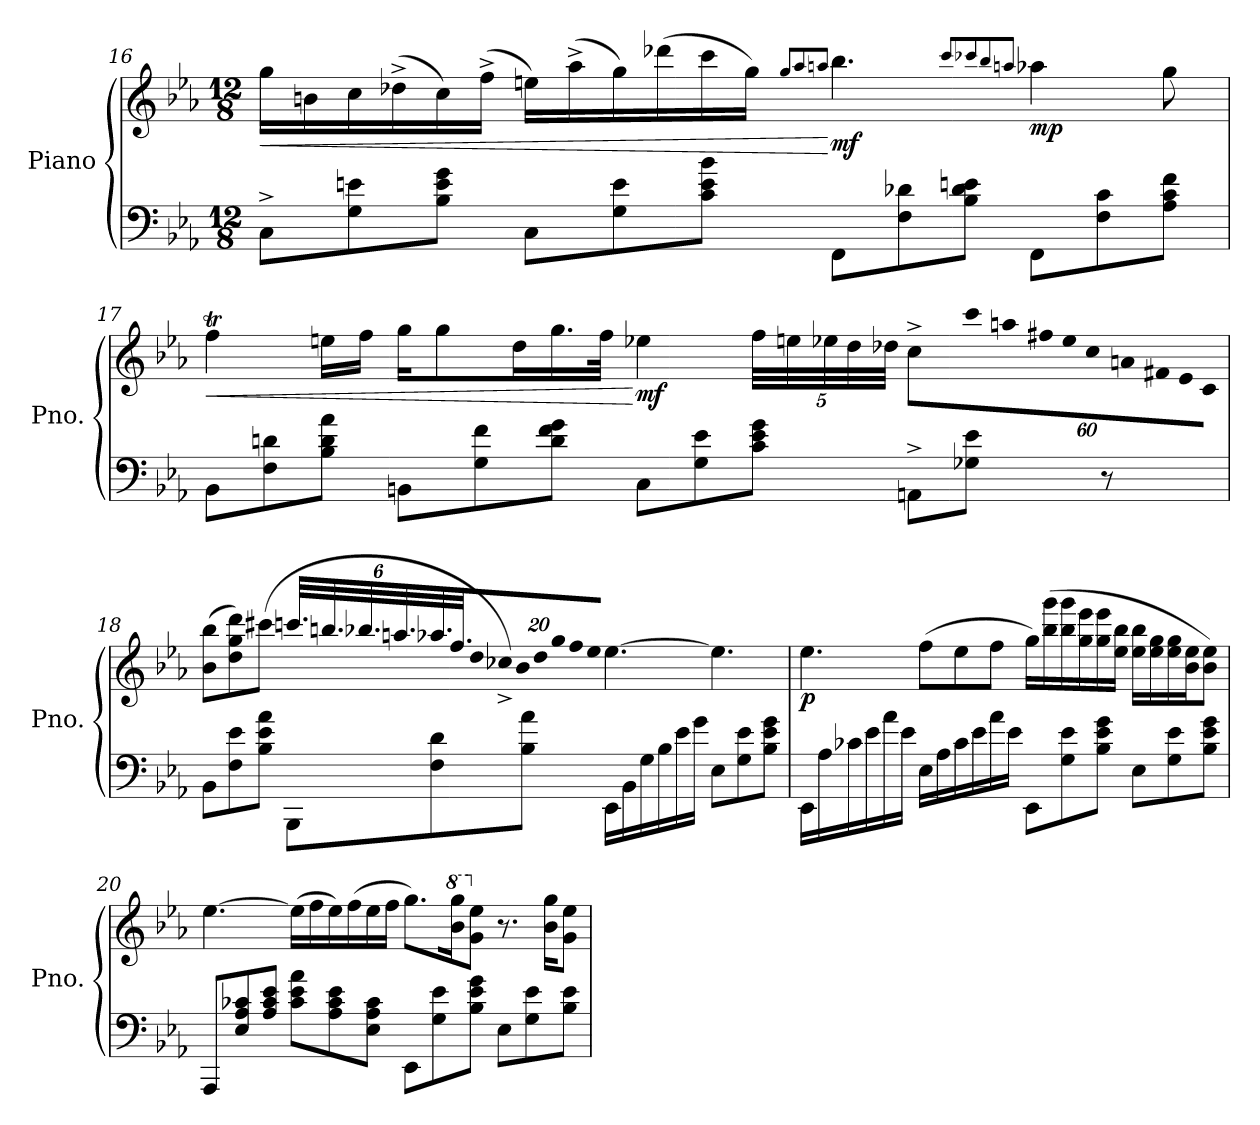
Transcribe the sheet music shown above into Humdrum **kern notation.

**kern	**kern	**dynam
*part1	*part1	*part1
*staff2	*staff1	*staff1/2
*I"Piano	*	*
*I'Pno.	*	*
!!LO:LB:g=z
*clefF4	*clefG2	*
*k[b-e-a-]	*k[b-e-a-]	*
*M12/8	*M12/8	*
=16	=16	=16
!	!	!LO:HP:b
8C^\L	16gg\LL	<
.	16bn\	.
8G\ 8en\	16cc\	.
.	(16dd-X^\	.
8B-\ 8e\ 8g\J	16cc\)	.
.	(16ff^\JJ	.
8C\L	16een\LL)	.
.	(16aa-^\	.
8G\ 8e\	16gg\)	.
.	(16ddd-X\	.
8c\ 8e\ 8b-\J	16ccc\	.
.	16gg\JJ)	.
.	8qgg/L	.
.	8qaa-/	.
.	8qaan/J	.
!	!	!LO:DY:n=1:b
8FF\L	4.bb-\	[ mf
8F\ 8d-X\	.	.
8B-\ 8d-\ 8en\J	.	.
.	8qccc/L	.
.	8qccc-X/	.
.	8qbb-/	.
.	8qaan/J	.
!	!	!LO:DY:n=2:b
8FF\L	4aa-X\	mp
8F\ 8c\	.	.
8A-\ 8c\ 8f\J	8gg\	.
!!LO:LB:g=z
=17	=17	=17
!	!	!LO:HP:b
8BB-\L	4ffT\	<
8F\ 8dn\	.	.
8B-\ 8d\ 8a-\J	16een\LL	.
.	16ff\JJ	.
8BBn\L	16gg\KL	.
.	8gg\	.
8G\ 8f\	.	.
.	16dd\L	.
8d\ 8f\ 8g\J	16.gg\	.
.	32ff\JJk	.
!	!	!LO:DY:n=1:b
8C\L	4ee-X\	[ mf
8G\ 8e-\	.	.
*	*Xbrackettup	*
8c\ 8e-\ 8g\J	40ff\LLL	.
.	40een\	.
.	40ee-X\	.
.	40dd\	.
.	40dd-X\JJJ	.
8AAn^\L	8cc^\L	.
!	!LO:N:vis=32	!
8G-X\ 8e-\J	1920%53ccc\LL	.
!	!LO:N:vis=32	!
.	1920%53aan\	.
!	!LO:N:vis=32	!
.	1920%53ff#X\	.
!	!LO:N:vis=32	!
.	1920%53ee-\	.
!	!LO:N:vis=32	!
.	1920%53cc\	.
8r	.	.
!	!LO:N:vis=32	!
.	1920%53an\	.
!	!LO:N:vis=32	!
.	1920%53f#X\	.
!	!LO:N:vis=32	!
.	1920%53e-\	.
!	!LO:N:vis=32	!
.	1920%53c\JJJ	.
.	640ryy	.
!!LO:LB:g=z
=18	=18	=18
8BB-\L	(8b-\ 8bb-\L	.
8F\ 8e-\	8dd\ 8gg\ 8ddd\)	.
8B-\ 8e-\ 8a-\J	(8ccc#X\J	.
8BBB-\L	48.cccn/LLL	.
.	48.bbn/	.
.	48.bb-X/	.
.	48.aan/	.
8F\ 8d\	48.aa-X/	.
.	48.ff/	.
!	!LO:N:vis=32	!
.	640%17dd/	.
!	!LO:N:vis=32	!
.	640%17cc-X^/)	.
!	!LO:N:vis=32	!
.	640%17b-/	.
8B-\ 8a-\J	.	.
!	!LO:N:vis=32	!
.	640%17dd/	.
!	!LO:N:vis=32	!
.	640%17gg/	.
!	!LO:N:vis=32	!
.	640%17ff/	.
!	!LO:N:vis=32	!
.	640%17ee-/JJJ	.
.	640ryy	.
16EE-\LL	[4.ee-\	.
16BB-\	.	.
16G\	.	.
16B-\	.	.
16e-\	.	.
16g\JJ	.	.
8E-\L	4.ee-\]	.
8G\ 8e-\	.	.
8B-\ 8e-\ 8g\J	.	.
!!LO:LB:g=z
=19	=19	=19
!	!	!LO:DY:b
16EE-\LL	4.ee-\	p
16A-\	.	.
16c-X\	.	.
16e-\	.	.
16a-\	.	.
16e-\JJ	.	.
16E-\LL	(8ff\L	.
16A-\	.	.
16c-\	8ee-\	.
16e-\	.	.
16a-\	8ff\J	.
16e-\JJ	.	.
8EE-\L	16gg\LL)	.
.	(16bb-\ 16ggg\	.
8G\ 8e-\	16bb-\ 16ggg\	.
.	16gg\ 16eee-\	.
8B-\ 8e-\ 8g\J	16gg\ 16eee-\	.
.	16ee-\ 16bb-\JJ	.
8E-\L	16ee-\ 16bb-\LL	.
.	16ee-\ 16gg\	.
8G\ 8e-\	16ee-\ 16gg\	.
.	16b-\ 16ee-\J	.
8B-\ 8e-\ 8g\J	8b-\ 8ee-\J)	.
=20	=20	=20
8AAA-/L	[4.ee-\	.
8E-/ 8A-/ 8c-X/	.	.
8A-/ 8c-/ 8e-/J	.	.
8c-\ 8e-\ 8a-\L	(16ee-\LL]	.
.	16ff\	.
8A-\ 8c-\ 8e-\	16ee-\)	.
.	(16ff\	.
8E-\ 8A-\ 8c-\J	16ee-\	.
.	16ff\JJ	.
8EE-\L	8.gg\L)	.
8G\ 8e-\	.	.
*	*8va	*
.	16bb-\ 16ggg\K	.
*	*X8va	*
8B-\ 8e-\ 8g\J	8g\ 8ee-\J	.
8E-\L	8.r	.
8G\ 8e-\	.	.
.	16b-\ 16gg\KL	.
8B-\ 8e-\J	8g\ 8ee-\J	.
=	=	=
*-	*-	*-
